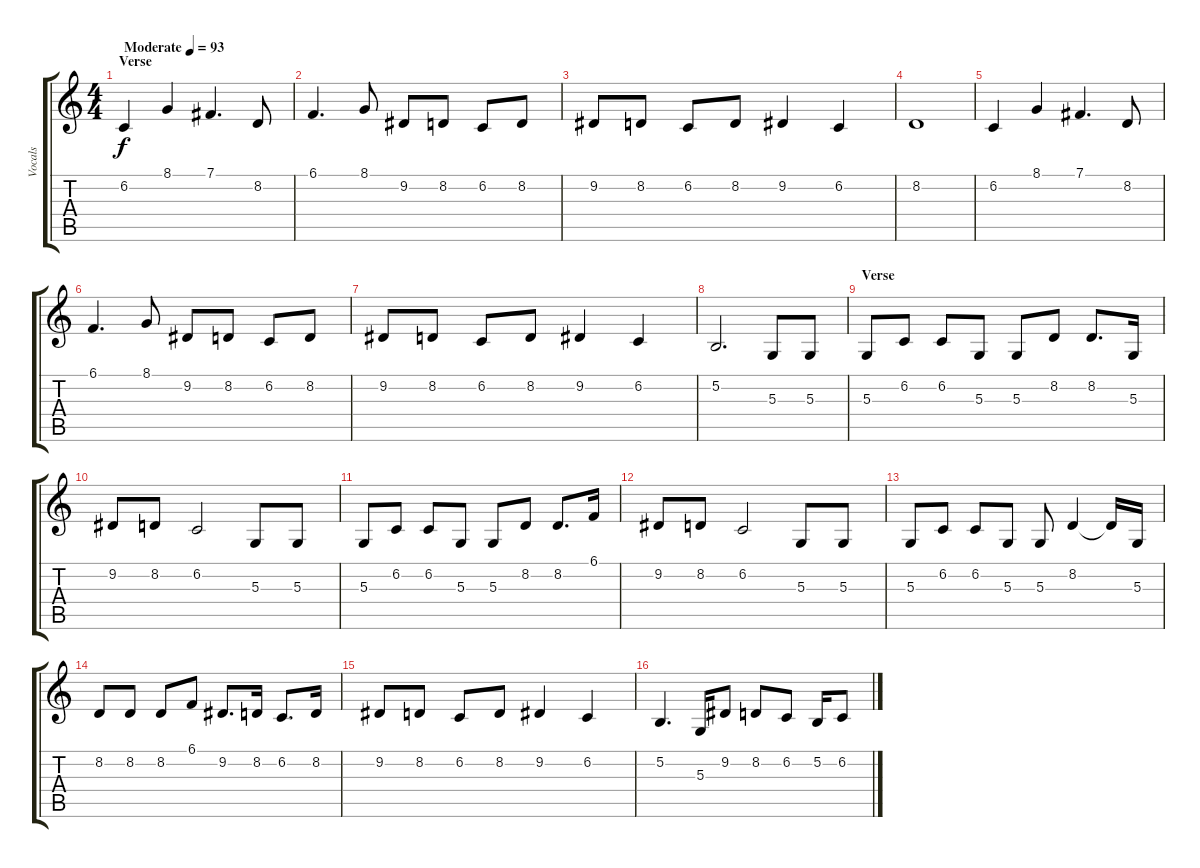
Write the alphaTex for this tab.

\track ("Vocals" "Vocals") {instrument synthstrings1}
\staff {score tabs}
\tuning (B3 Gb3 D3 A2 E2 B1) {hide}
\ts (4 4)
\section ("" "Verse")
\tempo (93 "Moderate")
\clef g2
\ks c
6.2.4{dy f instrument synthstrings1} 8.1.4 7.1.4{d} 8.2.8 |
6.1.4{d} 8.1.8 9.2.8 8.2.8 6.2.8 8.2.8 |
9.2.8 8.2.8 6.2.8 8.2.8 9.2.4 6.2.4 |
8.2.1 |
6.2.4 8.1.4 7.1.4{d} 8.2.8 |
6.1.4{d} 8.1.8 9.2.8 8.2.8 6.2.8 8.2.8 |
9.2.8 8.2.8 6.2.8 8.2.8 9.2.4 6.2.4 |
5.2.2{d} 5.3.8 5.3.8 |
\section ("" "Verse")
5.3.8 6.2.8 6.2.8 5.3.8 5.3.8 8.2.8 8.2.8{d} 5.3.16 |
9.2.8 8.2.8 6.2.2 5.3.8 5.3.8 |
5.3.8 6.2.8 6.2.8 5.3.8 5.3.8 8.2.8 8.2.8{d} 6.1.16 |
9.2.8 8.2.8 6.2.2 5.3.8 5.3.8 |
5.3.8 6.2.8 6.2.8 5.3.8 5.3.8 8.2.4 8.2{t}.16 5.3.16 |
8.2.8 8.2.8 8.2.8 6.1.8 9.2.8{d} 8.2.16 6.2.8{d} 8.2.16 |
9.2.8 8.2.8 6.2.8 8.2.8 9.2.4 6.2.4 |
5.2.4{d} 5.3.16 9.2.8 8.2.8 6.2.8 5.2.16 6.2.8
